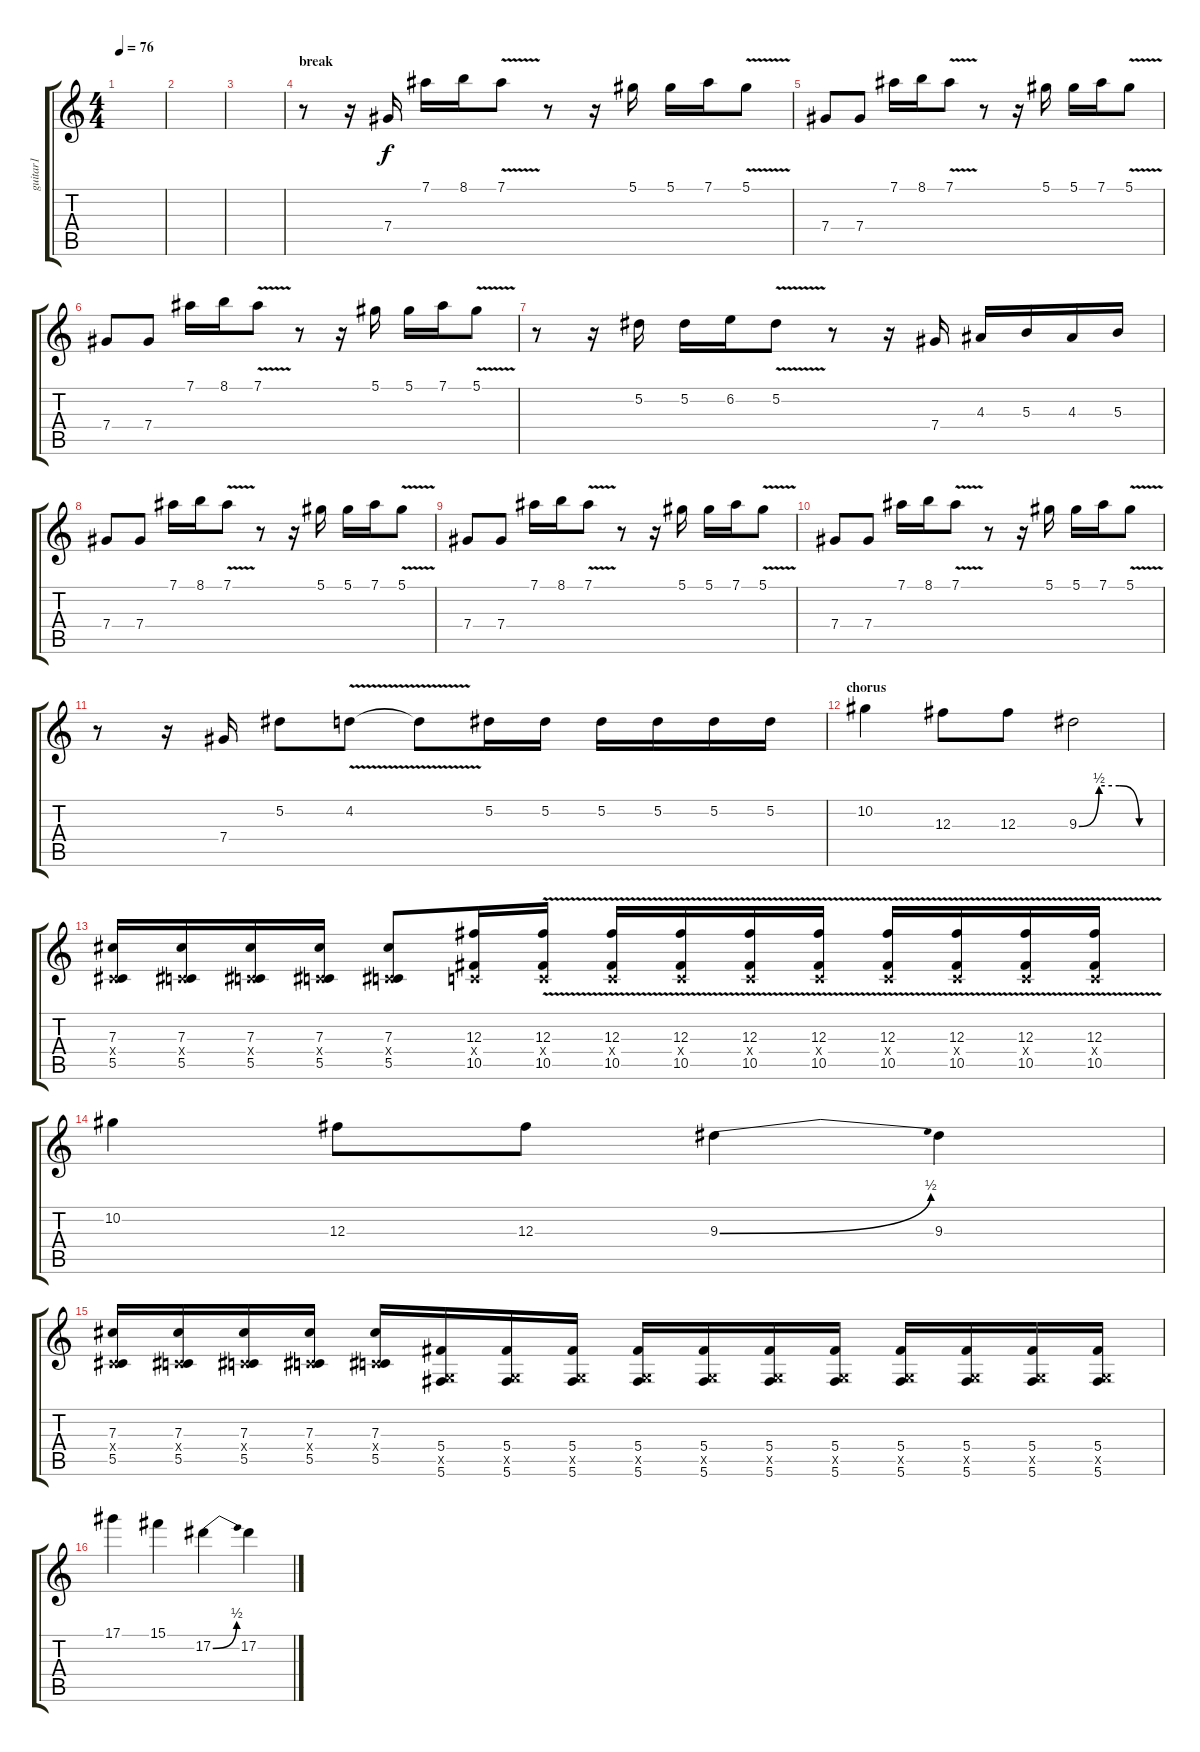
\track ("guitar1" "guitar1") {instrument distortionguitar}
\staff {score tabs}
\tuning (Eb4 Bb3 Gb3 Db3 Ab2 Db2) {hide}
\ts (4 4)
\tempo 76
\clef g2
\ks c
|
|
|
\section ("" "break")
r.8 r.16 7.4.16 7.1.16 8.1.16 7.1{v}.8 r.8 r.16 5.1.16 5.1.16 7.1.16 5.1{v}.8 |
7.4.8 7.4.8 7.1.16 8.1.16 7.1{v}.8 r.8 r.16 5.1.16 5.1.16 7.1.16 5.1{v}.8 |
7.4.8 7.4.8 7.1.16 8.1.16 7.1{v}.8 r.8 r.16 5.1.16 5.1.16 7.1.16 5.1{v}.8 |
r.8 r.16 5.2.16 5.2.16 6.2.16 5.2{v}.8 r.8 r.16 7.4.16 4.3.16 5.3.16 4.3.16 5.3.16 |
7.4.8 7.4.8 7.1.16 8.1.16 7.1{v}.8 r.8 r.16 5.1.16 5.1.16 7.1.16 5.1{v}.8 |
7.4.8 7.4.8 7.1.16 8.1.16 7.1{v}.8 r.8 r.16 5.1.16 5.1.16 7.1.16 5.1{v}.8 |
7.4.8 7.4.8 7.1.16 8.1.16 7.1{v}.8 r.8 r.16 5.1.16 5.1.16 7.1.16 5.1{v}.8 |
r.8 r.16 7.4.16 5.2.8 4.2{v}.8 4.2{t}.8 5.2.16 5.2.16 5.2.16 5.2.16 5.2.16 5.2.16 |
\section ("" "chorus")
10.2.4 12.3.8 12.3.8 9.3{be (custom 0 0 15 2 30 2 45 0 60 0)}.2 |
(7.3 -1.4{x} 5.5).16 (7.3 -1.4{x} 5.5).16 (7.3 -1.4{x} 5.5).16 (7.3 -1.4{x} 5.5).16 (7.3 -1.4{x} 5.5).8 (12.3 -1.4{x} 10.5).16 (12.3{v} -1.4{v x} 10.5{v}).16 (12.3{v} -1.4{v x} 10.5{v}).16 (12.3{v} -1.4{v x} 10.5{v}).16 (12.3{v} -1.4{v x} 10.5{v}).16 (12.3{v} -1.4{v x} 10.5{v}).16 (12.3{v} -1.4{v x} 10.5{v}).16 (12.3{v} -1.4{v x} 10.5{v}).16 (12.3{v} -1.4{v x} 10.5{v}).16 (12.3{v} -1.4{v x} 10.5{v}).16 |
10.2.4 12.3.8 12.3.8 9.3{be (bend 0 0 60 2)}.4 9.3.4 |
(7.3 -1.4{x} 5.5).16 (7.3 -1.4{x} 5.5).16 (7.3 -1.4{x} 5.5).16 (7.3 -1.4{x} 5.5).16 (7.3 -1.4{x} 5.5).16 (5.4 -1.5{x} 5.6).16 (5.4 -1.5{x} 5.6).16 (5.4 -1.5{x} 5.6).16 (5.4 -1.5{x} 5.6).16 (5.4 -1.5{x} 5.6).16 (5.4 -1.5{x} 5.6).16 (5.4 -1.5{x} 5.6).16 (5.4 -1.5{x} 5.6).16 (5.4 -1.5{x} 5.6).16 (5.4 -1.5{x} 5.6).16 (5.4 -1.5{x} 5.6).16 |
17.1.4 15.1.4 17.2{be (bend 0 0 60 2)}.4 17.2.4
